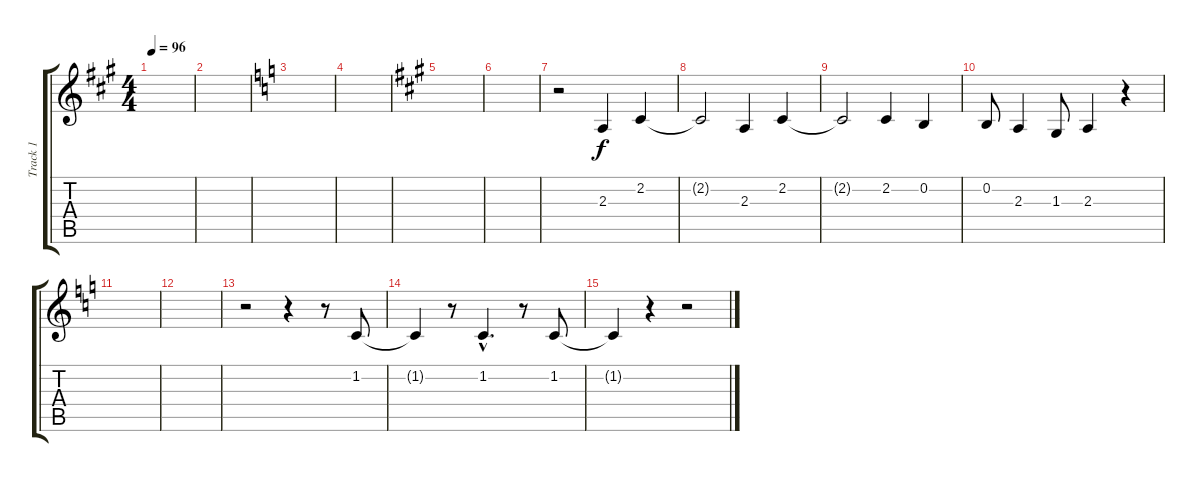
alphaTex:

\track ("Track 1" "Track 1") {instrument oboe}
\staff {score tabs}
\tuning (E4 B3 G3 D3 A2 E2) {hide}
\ts (4 4)
\tempo 96
\clef g2
\ks a
|
|
\ks c
|
|
\ks a
|
|
r.2 2.3.4 2.2.4 |
2.2{t}.2 2.3.4 2.2.4 |
2.2{t}.2 2.2.4 0.2.4 |
0.2.8 2.3.4 1.3.8 2.3.4 r.4 |
\ks c
|
|
r.2 r.4 r.8 1.2.8 |
1.2{t}.4 r.8 1.2{hac}.4{d} r.8 1.2.8 |
1.2{t}.4 r.4 r.2
